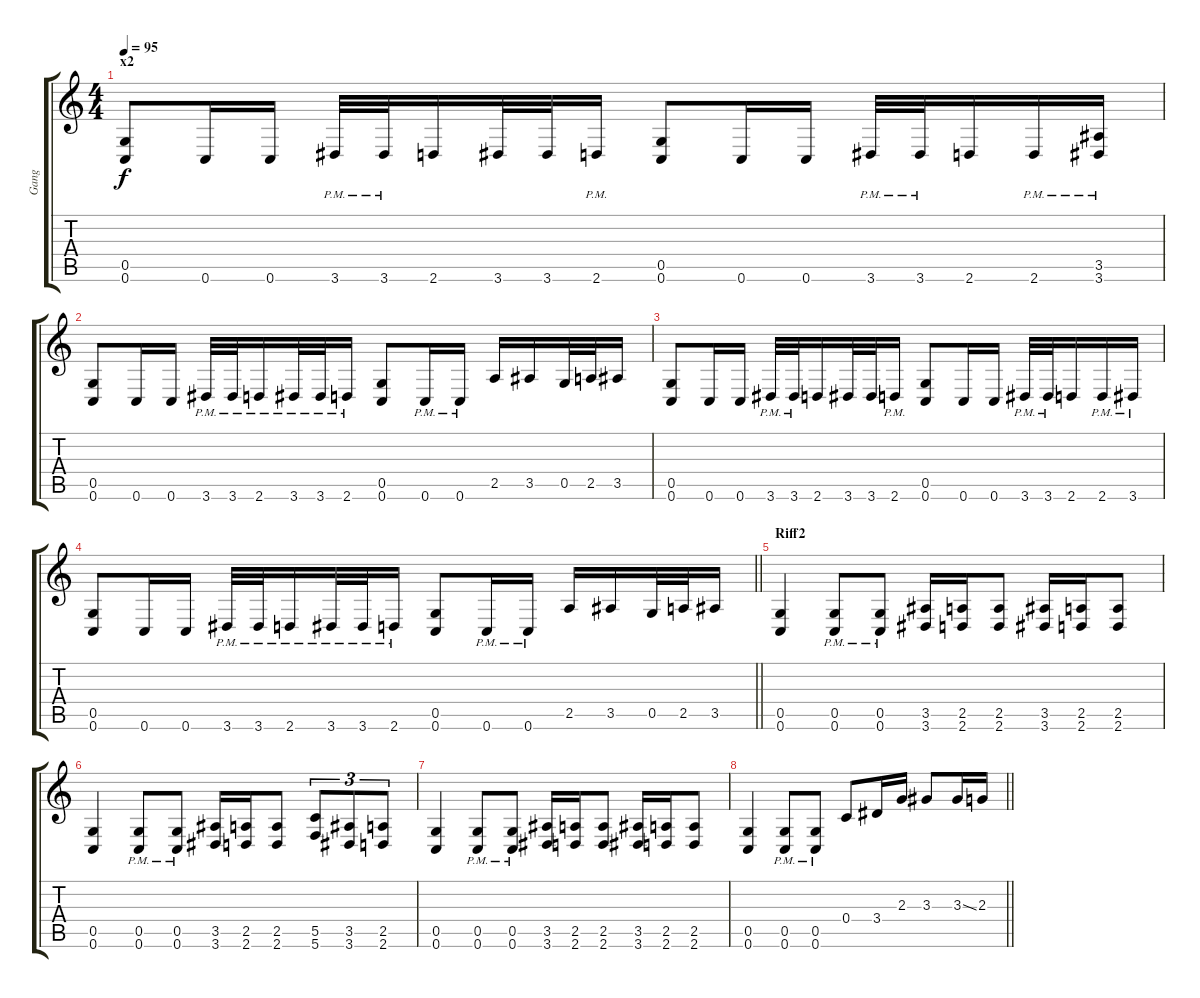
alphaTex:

\track ("Gang" "Gang") {instrument distortionguitar}
\staff {score tabs}
\tuning (D4 A3 F3 C3 G2 C2) {hide}
\ts (4 4)
\section ("" "x2")
\tempo 95
\clef g2
\ks c
(0.5 0.6).8{dy f} 0.6.16 0.6.16 3.6{pm}.32 3.6{pm}.32 2.6.16 3.6.32 3.6.32 2.6{pm}.16 (0.5 0.6).8 0.6.16 0.6.16 3.6{pm}.32 3.6{pm}.32 2.6.16 2.6{pm}.16 (3.5 3.6{pm}).16 |
(0.5 0.6).8 0.6.16 0.6.16 3.6{pm}.32 3.6{pm}.32 2.6{pm}.16 3.6{pm}.32 3.6{pm}.32 2.6{pm}.16 (0.5 0.6).8 0.6{pm}.16 0.6{pm}.16 2.5.16 3.5.16 0.5.32 2.5.32 3.5.16 |
(0.5 0.6).8 0.6.16 0.6.16 3.6{pm}.32 3.6{pm}.32 2.6.16 3.6.32 3.6.32 2.6{pm}.16 (0.5 0.6).8 0.6.16 0.6.16 3.6{pm}.32 3.6{pm}.32 2.6.16 2.6{pm}.16 3.6{pm}.16 |
\barLineRight lightlight
(0.5 0.6).8 0.6.16 0.6.16 3.6{pm}.32 3.6{pm}.32 2.6{pm}.16 3.6{pm}.32 3.6{pm}.32 2.6{pm}.16 (0.5 0.6).8 0.6{pm}.16 0.6{pm}.16 2.5.16 3.5.16 0.5.32 2.5.32 3.5.16 |
\section ("" "Riff2")
(0.5 0.6).4 (0.5{pm} 0.6{pm}).8 (0.5{pm} 0.6{pm}).8 (3.5 3.6).16 (2.5 2.6).16 (2.5 2.6).8 (3.5 3.6).16 (2.5 2.6).16 (2.5 2.6).8 |
(0.5 0.6).4 (0.5{pm} 0.6{pm}).8 (0.5{pm} 0.6{pm}).8 (3.5 3.6).16 (2.5 2.6).16 (2.5 2.6).8 (5.5 5.6).8{tu (3 2)} (3.5 3.6).8{tu (3 2)} (2.5 2.6).8{tu (3 2)} |
(0.5 0.6).4 (0.5{pm} 0.6{pm}).8 (0.5{pm} 0.6{pm}).8 (3.5 3.6).16 (2.5 2.6).16 (2.5 2.6).8 (3.5 3.6).16 (2.5 2.6).16 (2.5 2.6).8 |
\barLineRight lightlight
(0.5 0.6).4 (0.5{pm} 0.6{pm}).8 (0.5{pm} 0.6{pm}).8 0.4.8 3.4.16 2.3.16 3.3.8 3.3{ss}.16 2.3.16
